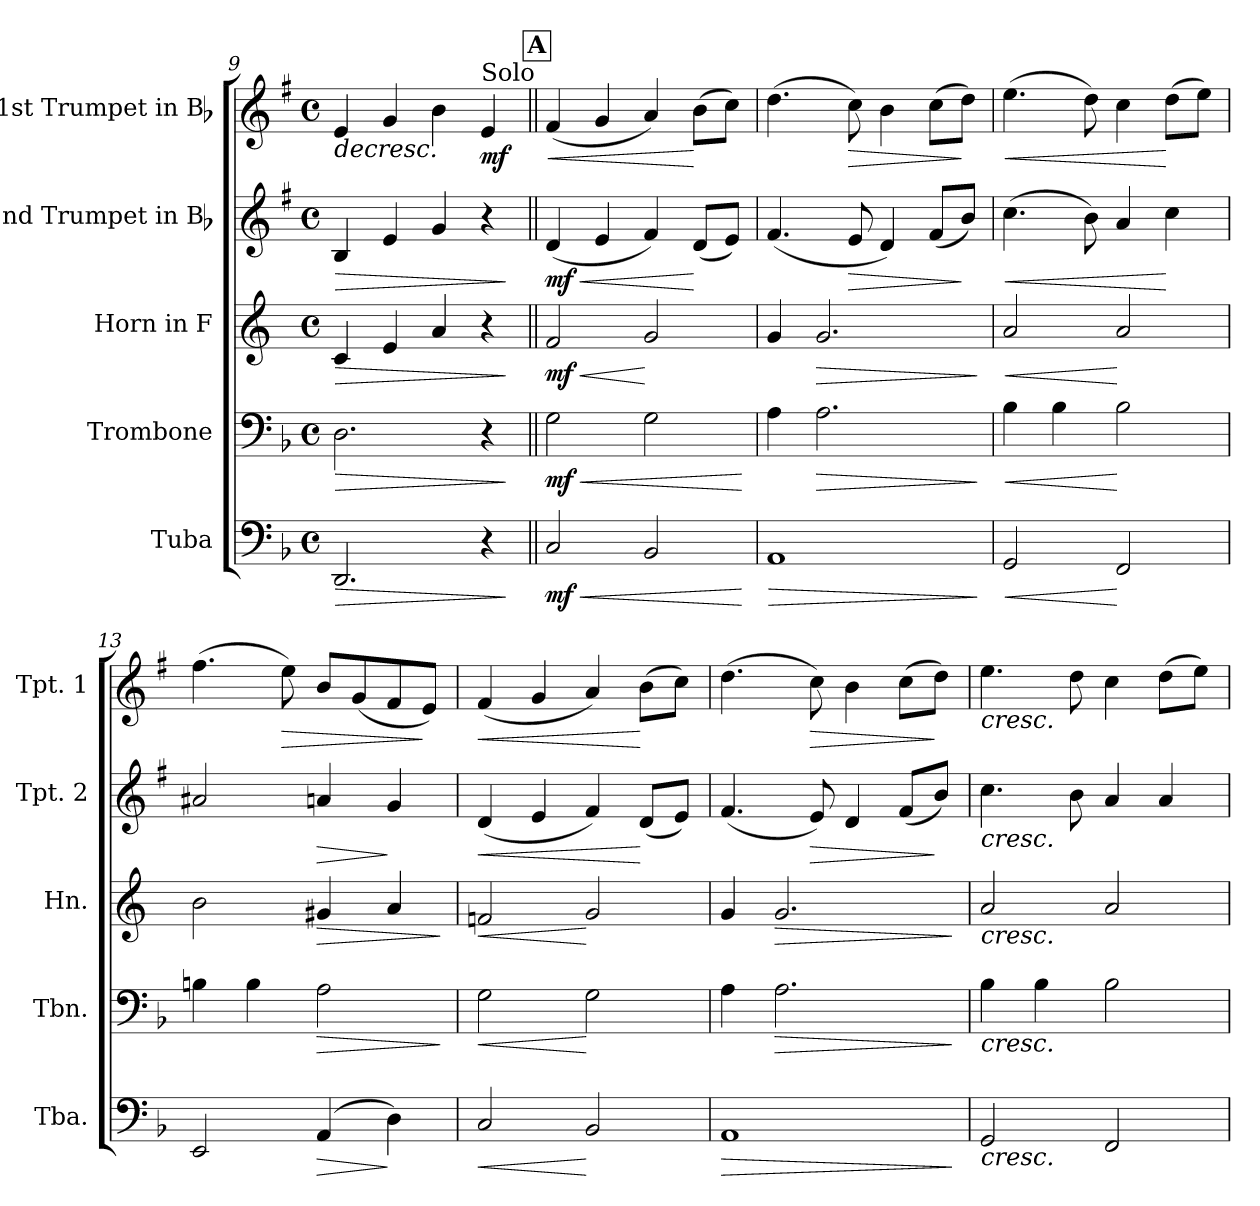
**kern	**dynam	**kern	**dynam	**kern	**dynam	**kern	**dynam	**kern	**dynam
*part5	*part5	*part4	*part4	*part3	*part3	*part2	*part2	*part1	*part1
*staff5	*staff5	*staff4	*staff4	*staff3	*staff3	*staff2	*staff2	*staff1	*staff1
*I"Tuba	*	*I"Trombone	*	*I"Horn in F	*	*I"2nd Trumpet in Bb	*	*I"1st Trumpet in Bb	*
*I'Tba.	*	*I'Tbn.	*	*I'Hn.	*	*I'Tpt. 2	*	*I'Tpt. 1	*
*clefF4	*	*clefF4	*	*clefG2	*	*clefG2	*	*clefG2	*
*	*	*	*	*ITrd4c7	*	*ITrd1c2	*	*ITrd1c2	*
*k[b-]	*	*k[b-]	*	*k[b-]	*	*k[b-]	*	*k[b-]	*
*F:	*	*F:	*	*	*	*F:	*	*F:	*
*M4/4	*	*M4/4	*	*M4/4	*	*M4/4	*	*M4/4	*
*met(c)	*	*met(c)	*	*met(c)	*	*met(c)	*	*met(c)	*
=9	=9	=9	=9	=9	=9	=9	=9	=9	=9
!	!LO:HP:b	!	!LO:HP:b	!	!LO:HP:b	!	!LO:HP:b	!	!LO:HP:b
2.DD/	>	2.D\	>	4F/	>	4A/	>	4d/	>
.	.	.	.	4A/	.	4d/	.	4f/	.
.	.	.	.	4d/	.	4f/	.	4a\	.
!	!	!	!	!	!	!	!	!LO:TX:a:t=Solo	!
!	!	!	!	!	!	!	!	!	!LO:DY:b
4r	.	4r	.	4r	.	4r	.	4d/	mf
.	]	.	]	.	]	.	]	.	]
!!LO:REH:place=s1:a:B:fs=19.9975:t=A
=10||	=10||	=10||	=10||	=10||	=10||	=10||	=10||	=10||	=10||
!	!LO:HP:b	!	!LO:HP:b	!	!LO:HP:b	!	!LO:HP:b	!	!LO:HP:b
!	!LO:DY:n=1:b	!	!LO:DY:n=1:b	!	!LO:DY:n=1:b	!	!LO:DY:n=1:b	!	!
2C/	< mf	2G\	< mf	2B-/	< mf	(4c/	< mf	(4e/	<
.	.	.	.	.	.	4d/	.	4f/	.
2BB-/	.	2G\	.	2c/	[	4e/)	.	4g/)	.
.	.	.	.	.	.	(8c/L	[	(8a\L	[
.	.	.	.	.	.	8d/J)	.	8b-\J)	.
.	[	.	[	.	.	.	.	.	.
=11	=11	=11	=11	=11	=11	=11	=11	=11	=11
!	!LO:HP:b	!	!	!	!	!	!	!	!
1AA	>	4A\	.	4c/	.	(4.e/	.	(4.cc\	.
!	!	!	!LO:HP:b	!	!LO:HP:b	!	!	!	!
.	.	2.A\	>	2.c/	>	.	.	.	.
!	!	!	!	!	!	!	!LO:HP:b	!	!LO:HP:b
.	.	.	.	.	.	8d/	>	8b-\)	>
.	.	.	.	.	.	4c/)	.	4a\	.
.	.	.	.	.	.	(8e/L	.	(8b-\L	.
.	.	.	.	.	.	8a/J)	]	8cc\J)	]
.	]	.	]	.	]	.	.	.	.
=12	=12	=12	=12	=12	=12	=12	=12	=12	=12
!	!LO:HP:b	!	!LO:HP:b	!	!LO:HP:b	!	!LO:HP:b	!	!LO:HP:b
2GG/	<	4B-\	<	2d/	<	(4.b-\	<	(4.dd\	<
.	.	4B-\	.	.	.	.	.	.	.
.	.	.	.	.	.	8a\)	.	8cc\)	.
2FF/	[	2B-\	[	2d/	[	4g/	.	4b-\	.
.	.	.	.	.	.	4b-\	[	(8cc\L	[
.	.	.	.	.	.	.	.	8dd\J)	.
!!LO:LB:g=z
=13	=13	=13	=13	=13	=13	=13	=13	=13	=13
2EE/	.	4Bn\	.	2e\	.	2g#X/	.	(4.ee\	.
.	.	4B\	.	.	.	.	.	.	.
!	!	!	!	!	!	!	!	!	!LO:HP:b
.	.	.	.	.	.	.	.	8dd\)	>
!	!LO:HP:b	!	!LO:HP:b	!	!LO:HP:b	!	!LO:HP:b	!	!
(4AA/	>	2A\	>	4c#X/	>	4gn/	>	8a/L	.
.	.	.	.	.	.	.	.	(8f/	.
4D\)	]	.	.	4d/	.	4f/	]	8e/	.
.	.	.	.	.	.	.	.	8d/J)	]
.	.	.	]	.	]	.	.	.	.
=14	=14	=14	=14	=14	=14	=14	=14	=14	=14
!	!LO:HP:b	!	!LO:HP:b	!	!LO:HP:b	!	!LO:HP:b	!	!LO:HP:b
2C/	<	2G\	<	2B-X/	<	(4c/	<	(4e/	<
.	.	.	.	.	.	4d/	.	4f/	.
2BB-/	[	2G\	[	2c/	[	4e/)	.	4g/)	.
.	.	.	.	.	.	(8c/L	[	(8a\L	[
.	.	.	.	.	.	8d/J)	.	8b-\J)	.
=15	=15	=15	=15	=15	=15	=15	=15	=15	=15
!	!LO:HP:b	!	!	!	!	!	!	!	!
1AA	>	4A\	.	4c/	.	(4.e/	.	(4.cc\	.
!	!	!	!LO:HP:b	!	!LO:HP:b	!	!	!	!
.	.	2.A\	>	2.c/	>	.	.	.	.
!	!	!	!	!	!	!	!LO:HP:b	!	!LO:HP:b
.	.	.	.	.	.	8d/)	>	8b-\)	>
.	.	.	.	.	.	4c/	.	4a\	.
.	.	.	.	.	.	(8e/L	.	(8b-\L	.
.	.	.	.	.	.	8a/J)	]	8cc\J)	]
.	]	.	]	.	]	.	.	.	.
=16	=16	=16	=16	=16	=16	=16	=16	=16	=16
!	!	!	!	!	!	!	!	!LO:TX:b:i:t=cresc.	!
!	!	!	!	!	!	!LO:TX:b:i:t=cresc.	!	!	!
!	!	!	!	!LO:TX:b:i:t=cresc.	!	!	!	!	!
!	!	!LO:TX:b:i:t=cresc.	!	!	!	!	!	!	!
!LO:TX:b:i:t=cresc.	!	!	!	!	!	!	!	!	!
2GG/	.	4B-\	.	2d/	.	4.b-\	.	4.dd\	.
.	.	4B-\	.	.	.	.	.	.	.
.	.	.	.	.	.	8a\	.	8cc\	.
2FF/	.	2B-\	.	2d/	.	4g/	.	4b-\	.
.	.	.	.	.	.	4g/	.	(8cc\L	.
.	.	.	.	.	.	.	.	8dd\J)	.
=	=	=	=	=	=	=	=	=	=
*-	*-	*-	*-	*-	*-	*-	*-	*-	*-
